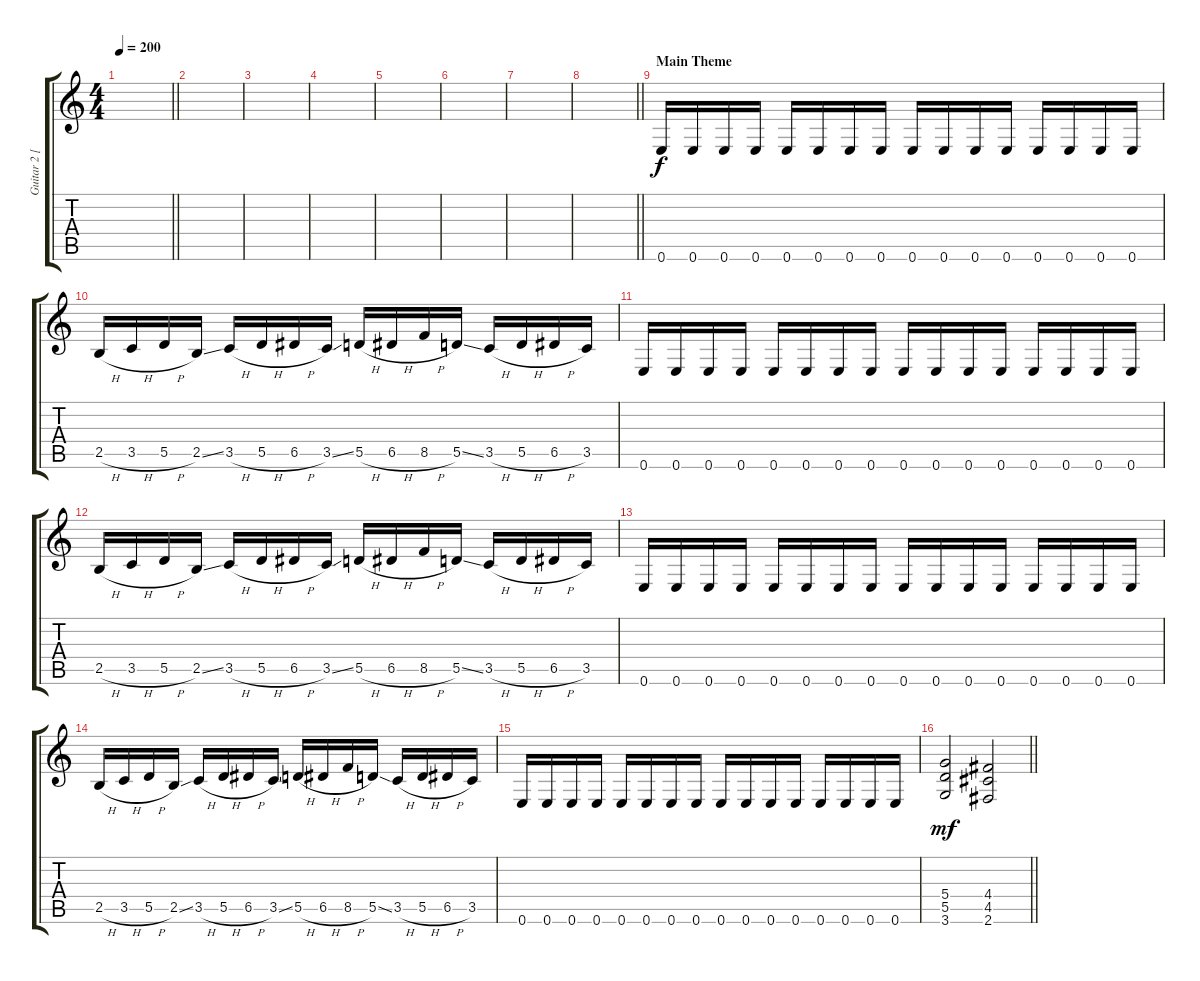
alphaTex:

\track ("Guitar 2 [6-String]" "Guitar 2 [") {instrument distortionguitar}
\staff {score tabs}
\tuning (E4 B3 G3 D3 A2 E2) {hide}
\ts (4 4)
\tempo 200
\clef g2
\barLineRight lightlight
\ks c
|
|
|
|
|
|
|
\barLineRight lightlight
|
\section ("" "Main Theme")
0.6.16 0.6.16 0.6.16 0.6.16 0.6.16 0.6.16 0.6.16 0.6.16 0.6.16 0.6.16 0.6.16 0.6.16 0.6.16 0.6.16 0.6.16 0.6.16 |
2.5{h}.16 3.5{h}.16 5.5{h}.16 2.5{ss}.16 3.5{h}.16 5.5{h}.16 6.5{h}.16 3.5{ss}.16 5.5{h}.16 6.5{h}.16 8.5{h}.16 5.5{ss}.16 3.5{h}.16 5.5{h}.16 6.5{h}.16 3.5.16 |
0.6.16 0.6.16 0.6.16 0.6.16 0.6.16 0.6.16 0.6.16 0.6.16 0.6.16 0.6.16 0.6.16 0.6.16 0.6.16 0.6.16 0.6.16 0.6.16 |
2.5{h}.16 3.5{h}.16 5.5{h}.16 2.5{ss}.16 3.5{h}.16 5.5{h}.16 6.5{h}.16 3.5{ss}.16 5.5{h}.16 6.5{h}.16 8.5{h}.16 5.5{ss}.16 3.5{h}.16 5.5{h}.16 6.5{h}.16 3.5.16 |
0.6.16 0.6.16 0.6.16 0.6.16 0.6.16 0.6.16 0.6.16 0.6.16 0.6.16 0.6.16 0.6.16 0.6.16 0.6.16 0.6.16 0.6.16 0.6.16 |
2.5{h}.16 3.5{h}.16 5.5{h}.16 2.5{ss}.16 3.5{h}.16 5.5{h}.16 6.5{h}.16 3.5{ss}.16 5.5{h}.16 6.5{h}.16 8.5{h}.16 5.5{ss}.16 3.5{h}.16 5.5{h}.16 6.5{h}.16 3.5.16 |
0.6.16 0.6.16 0.6.16 0.6.16 0.6.16 0.6.16 0.6.16 0.6.16 0.6.16 0.6.16 0.6.16 0.6.16 0.6.16 0.6.16 0.6.16 0.6.16 |
\barLineRight lightlight
(5.4 5.5 3.6).2{dy mf} (4.4 4.5 2.6).2
